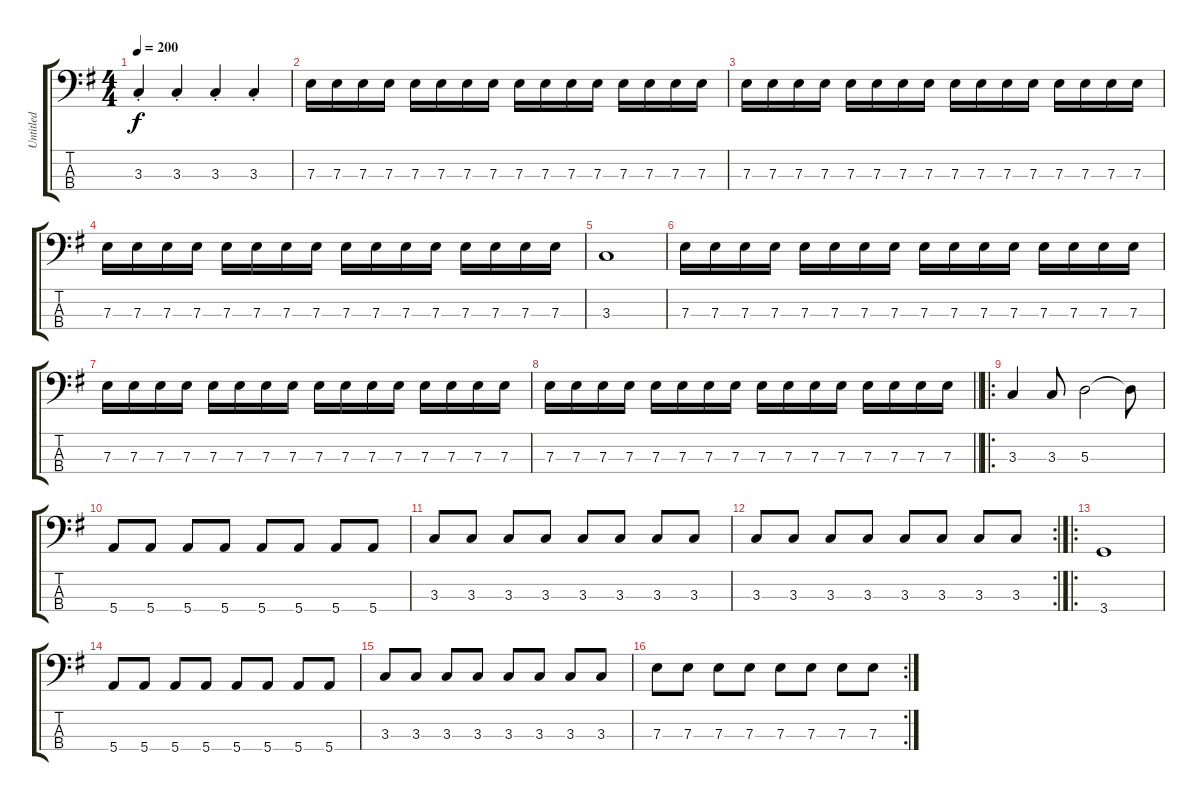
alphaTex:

\track ("Untitled" "Untitled") {instrument electricbassfinger}
\staff {score tabs}
\tuning (G2 D2 A1 E1) {hide}
\ts (4 4)
\tempo 200
\clef f4
\ks g
3.3{st}.4{dy f} 3.3{st}.4 3.3{st}.4 3.3{st}.4 |
7.3.16 7.3.16 7.3.16 7.3.16 7.3.16 7.3.16 7.3.16 7.3.16 7.3.16 7.3.16 7.3.16 7.3.16 7.3.16 7.3.16 7.3.16 7.3.16 |
7.3.16 7.3.16 7.3.16 7.3.16 7.3.16 7.3.16 7.3.16 7.3.16 7.3.16 7.3.16 7.3.16 7.3.16 7.3.16 7.3.16 7.3.16 7.3.16 |
7.3.16 7.3.16 7.3.16 7.3.16 7.3.16 7.3.16 7.3.16 7.3.16 7.3.16 7.3.16 7.3.16 7.3.16 7.3.16 7.3.16 7.3.16 7.3.16 |
3.3.1 |
7.3.16 7.3.16 7.3.16 7.3.16 7.3.16 7.3.16 7.3.16 7.3.16 7.3.16 7.3.16 7.3.16 7.3.16 7.3.16 7.3.16 7.3.16 7.3.16 |
7.3.16 7.3.16 7.3.16 7.3.16 7.3.16 7.3.16 7.3.16 7.3.16 7.3.16 7.3.16 7.3.16 7.3.16 7.3.16 7.3.16 7.3.16 7.3.16 |
\barLineRight lightlight
7.3.16 7.3.16 7.3.16 7.3.16 7.3.16 7.3.16 7.3.16 7.3.16 7.3.16 7.3.16 7.3.16 7.3.16 7.3.16 7.3.16 7.3.16 7.3.16 |
\ro
3.3.4 3.3.8 5.3.2 5.3{t}.8 |
5.4.8 5.4.8 5.4.8 5.4.8 5.4.8 5.4.8 5.4.8 5.4.8 |
3.3.8 3.3.8 3.3.8 3.3.8 3.3.8 3.3.8 3.3.8 3.3.8 |
\rc 2
3.3.8 3.3.8 3.3.8 3.3.8 3.3.8 3.3.8 3.3.8 3.3.8 |
\ro
3.4.1 |
5.4.8 5.4.8 5.4.8 5.4.8 5.4.8 5.4.8 5.4.8 5.4.8 |
3.3.8 3.3.8 3.3.8 3.3.8 3.3.8 3.3.8 3.3.8 3.3.8 |
\rc 2
7.3.8 7.3.8 7.3.8 7.3.8 7.3.8 7.3.8 7.3.8 7.3.8
